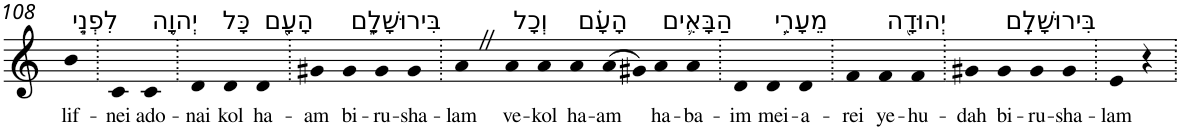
**kern	**text
*part1	*part1
*staff1	*staff1
*I"Piano	*
*I'Pno	*
!!LO:PB:g=z
*clefG2	*
*k[]	*
=108	=108
!LO:TX:a:t=לִפְנֵ֧י	!
!	!LO:LY:b
4b	lif-
=109.	=109.
!	!LO:LY:b
4c	-nei
!LO:TX:a:t=יְהוָ֛ה	!
!	!LO:LY:b
4c	ado-
=110.	=110.
!	!LO:LY:b
4d	-nai
!LO:TX:a:t=כָּל	!
!	!LO:LY:b
4d	kol
!LO:TX:a:t=הָעָ֖ם	!
!	!LO:LY:b
4d	ha-
=111.	=111.
!	!LO:LY:b
4g#X	-am
!LO:TX:a:t=בִּירוּשָׁלִָ֑ם	!
!	!LO:LY:b
4g#	bi-
!	!LO:LY:b
4g#	-ru-
!	!LO:LY:b
4g#	-sha-
=112.	=112.
!	!LO:LY:b
4aZ	-lam
!LO:TX:a:t=וְכָל	!
!	!LO:LY:b
4a	ve-
!	!LO:LY:b
4a	-kol
!LO:TX:a:t=הָעָ֗ם	!
!	!LO:LY:b
4a	ha-
!	!LO:LY:b
(>8a	-am
8g#X)	.
!LO:TX:a:t=הַבָּאִ֛ים	!
!	!LO:LY:b
4a	ha-
!	!LO:LY:b
4a	-ba-
=113.	=113.
!	!LO:LY:b
4d	-im
!LO:TX:a:t=מֵעָרֵ֥י	!
!	!LO:LY:b
4d	mei-
!	!LO:LY:b
4d	-a-
=114.	=114.
!	!LO:LY:b
4f	-rei
!LO:TX:a:t=יְהוּדָ֖ה	!
!	!LO:LY:b
4f	ye-
!	!LO:LY:b
4f	-hu-
=115.	=115.
!	!LO:LY:b
4g#X	-dah
!LO:TX:a:t=בִּירוּשָׁלִָֽם	!
!	!LO:LY:b
4g#	bi-
!	!LO:LY:b
4g#	-ru-
!	!LO:LY:b
4g#	-sha-
=116.	=116.
!	!LO:LY:b
4e	-lam
4r	.
=.	=.
*-	*-
